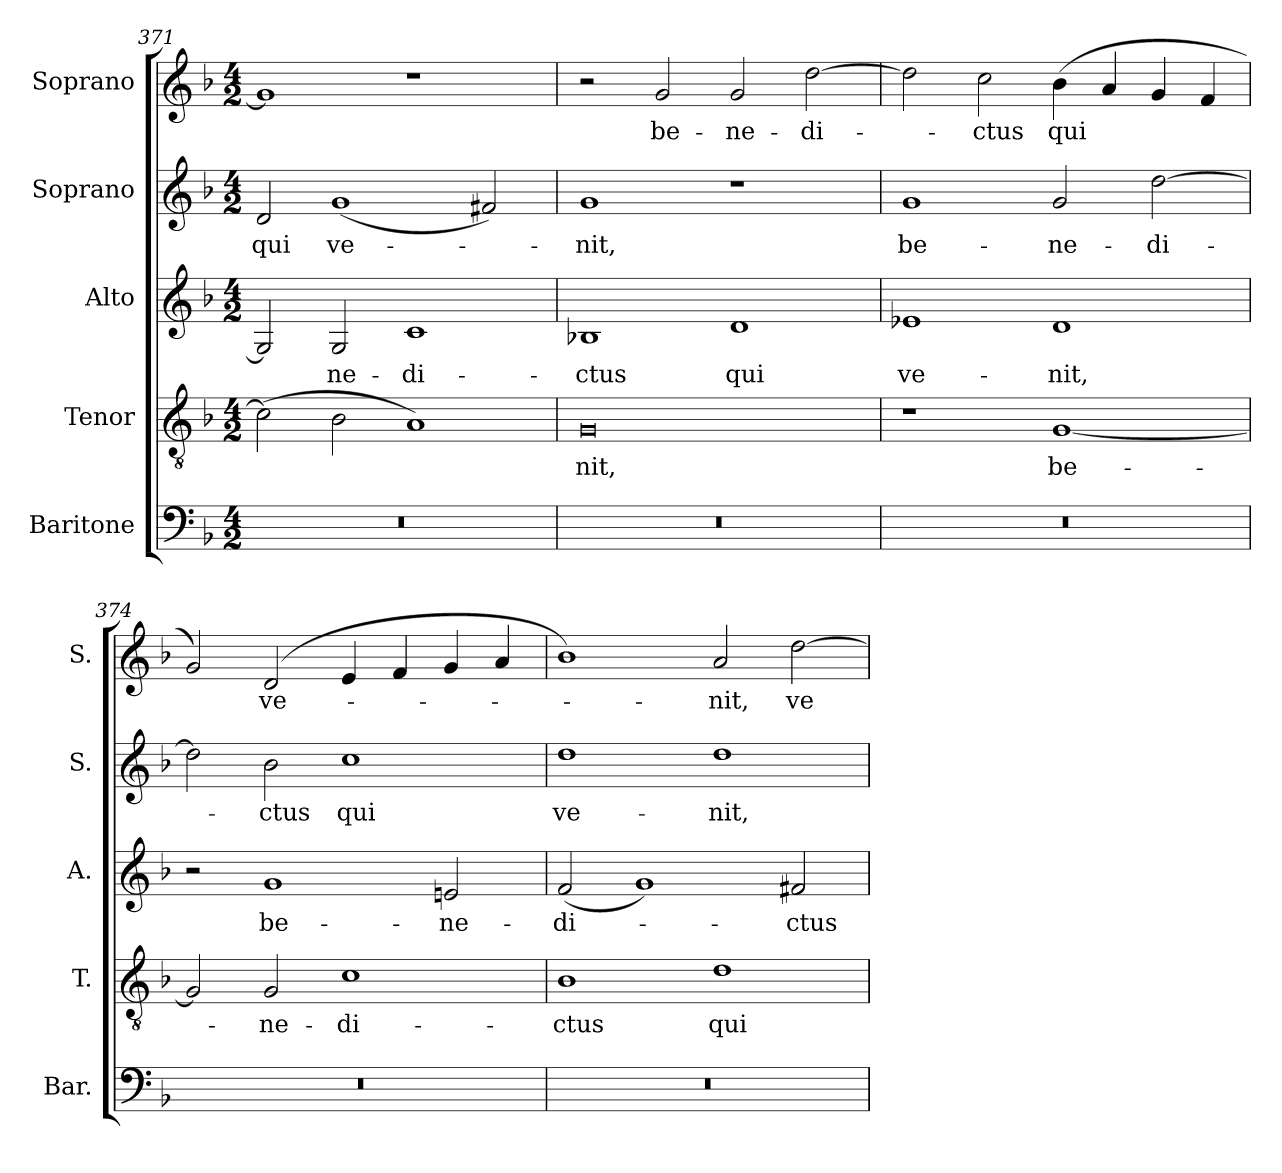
**kern	**kern	**text	**kern	**text	**kern	**text	**kern	**text
*part5	*part4	*part4	*part3	*part3	*part2	*part2	*part1	*part1
*staff5	*staff4	*staff4	*staff3	*staff3	*staff2	*staff2	*staff1	*staff1
*I"Baritone	*I"Tenor	*	*I"Alto	*	*I"Soprano	*	*I"Soprano	*
*I'Bar.	*I'T.	*	*I'A.	*	*I'S.	*	*I'S.	*
!!LO:LB:g=z
*clefF4	*clefGv2	*	*clefG2	*	*clefG2	*	*clefG2	*
*	*ITrd7c12	*	*	*	*	*	*	*
*k[b-]	*k[b-]	*	*k[b-]	*	*k[b-]	*	*k[b-]	*
*F:	*F:	*	*F:	*	*F:	*	*F:	*
*M4/2	*M4/2	*	*M4/2	*	*M4/2	*	*M4/2	*
=371	=371	=371	=371	=371	=371	=371	=371	=371
!LO:N:vis=1	!	!	!	!	!	!	!	!
!	!	!	!	!	!	!LO:LY:b:color=#000000	!	!
0r	(2Ci\]	.	2Gi/]	.	2di/	qui	1gi]	.
!	!	!	!	!LO:LY:b:color=#000000	!	!	!	!
!	!	!	!	!	!	!LO:LY:b:color=#000000	!	!
.	2BB-i\	.	2Gi/	-ne-	(1gi	ve-	.	.
!	!	!	!	!LO:LY:b:color=#000000	!	!	!	!
.	1AAi)	.	1ci	-di-	.	.	1r	.
.	.	.	.	.	2f#Xi/)	.	.	.
=372	=372	=372	=372	=372	=372	=372	=372	=372
!LO:N:vis=1	!	!	!	!	!	!	!	!
!	!	!LO:LY:b:color=#000000	!	!	!	!	!	!
!	!	!	!	!LO:LY:b:color=#000000	!	!	!	!
!	!	!	!	!	!	!LO:LY:b:color=#000000	!	!
0r	0GGi	-nit,	1B-Xi	-ctus	1gi	-nit,	2r	.
!	!	!	!	!	!	!	!	!LO:LY:b:color=#000000
.	.	.	.	.	.	.	2gi/	be-
!	!	!	!	!LO:LY:b:color=#000000	!	!	!	!
!	!	!	!	!	!	!	!	!LO:LY:b:color=#000000
.	.	.	1di	qui	1r	.	2gi/	-ne-
!	!	!	!	!	!	!	!	!LO:LY:b:color=#000000
.	.	.	.	.	.	.	[2ddi\	-di-
=373	=373	=373	=373	=373	=373	=373	=373	=373
!LO:N:vis=1	!	!	!	!	!	!	!	!
!	!	!	!	!LO:LY:b:color=#000000	!	!	!	!
!	!	!	!	!	!	!LO:LY:b:color=#000000	!	!
0r	1r	.	1e-Xi	ve-	1gi	be-	2ddi\]	.
!	!	!	!	!	!	!	!	!LO:LY:b:color=#000000
.	.	.	.	.	.	.	2cci\	-ctus
!	!	!LO:LY:b:color=#000000	!	!	!	!	!	!
!	!	!	!	!LO:LY:b:color=#000000	!	!	!	!
!	!	!	!	!	!	!LO:LY:b:color=#000000	!	!
!	!	!	!	!	!	!	!	!LO:LY:b:color=#000000
.	[1GGi	be-	1di	-nit,	2gi/	-ne-	(4b-i\	qui
.	.	.	.	.	.	.	4ai/	.
!	!	!	!	!	!	!LO:LY:b:color=#000000	!	!
.	.	.	.	.	[2ddi\	-di-	4gi/	.
.	.	.	.	.	.	.	4fi/	.
=374	=374	=374	=374	=374	=374	=374	=374	=374
!LO:N:vis=1	!	!	!	!	!	!	!	!
0r	2GGi/]	.	2r	.	2ddi\]	.	2gi/)	.
!	!	!LO:LY:b:color=#000000	!	!	!	!	!	!
!	!	!	!	!LO:LY:b:color=#000000	!	!	!	!
!	!	!	!	!	!	!LO:LY:b:color=#000000	!	!
!	!	!	!	!	!	!	!	!LO:LY:b:color=#000000
.	2GGi/	-ne-	1gi	be-	2b-i\	-ctus	(2di/	ve-
!	!	!LO:LY:b:color=#000000	!	!	!	!	!	!
!	!	!	!	!	!	!LO:LY:b:color=#000000	!	!
.	1Ci	-di-	.	.	1cci	qui	4ei/	.
.	.	.	.	.	.	.	4fi/	.
!	!	!	!	!LO:LY:b:color=#000000	!	!	!	!
.	.	.	2eni/	-ne-	.	.	4gi/	.
.	.	.	.	.	.	.	4ai/	.
=375	=375	=375	=375	=375	=375	=375	=375	=375
!LO:N:vis=1	!	!	!	!	!	!	!	!
!	!	!LO:LY:b:color=#000000	!	!	!	!	!	!
!	!	!	!	!LO:LY:b:color=#000000	!	!	!	!
!	!	!	!	!	!	!LO:LY:b:color=#000000	!	!
0r	1BB-i	-ctus	(2fi/	-di-	1ddi	ve-	1b-i)	.
.	.	.	1gi)	.	.	.	.	.
!	!	!LO:LY:b:color=#000000	!	!	!	!	!	!
!	!	!	!	!	!	!LO:LY:b:color=#000000	!	!
!	!	!	!	!	!	!	!	!LO:LY:b:color=#000000
.	1Di	qui	.	.	1ddi	-nit,	2ai/	-nit,
!	!	!	!	!LO:LY:b:color=#000000	!	!	!	!
!	!	!	!	!	!	!	!	!LO:LY:b:color=#000000
.	.	.	2f#Xi/	-ctus	.	.	[2ddi\	ve-
=	=	=	=	=	=	=	=	=
*-	*-	*-	*-	*-	*-	*-	*-	*-
